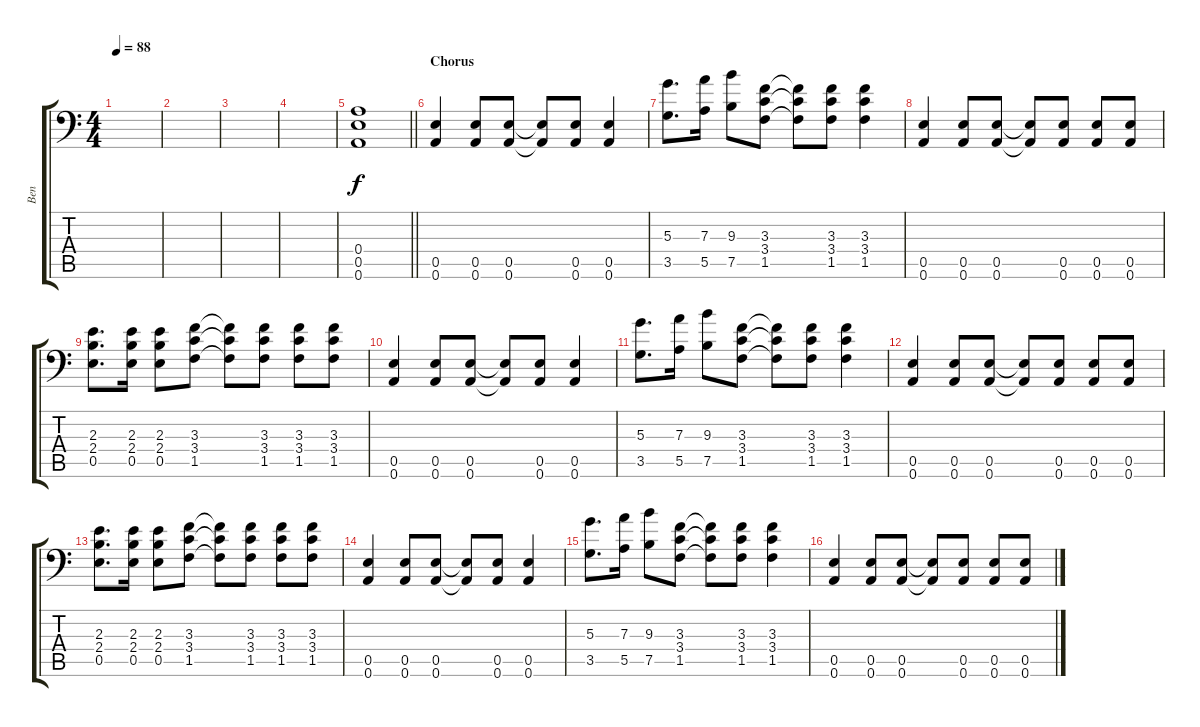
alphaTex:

\track ("Ben" "Ben") {instrument overdrivenguitar}
\staff {score tabs}
\tuning (B3 G3 D3 A2 E2 A1) {hide}
\ts (4 4)
\tempo 88
\clef f4
\ks c
|
|
|
|
\barLineRight lightlight
(0.4 0.5 0.6).1{volume 16} |
\section ("" "Chorus")
(0.5 0.6).4{volume 13} (0.5 0.6).8 (0.5 0.6).8 (0.5{t} 0.6{t}).8 (0.5 0.6).8 (0.5 0.6).4 |
(5.3 3.5).8{d} (7.3 5.5).16 (9.3 7.5).8 (3.3 3.4 1.5).8 (3.3{t} 3.4{t} 1.5{t}).8 (3.3 3.4 1.5).8 (3.3 3.4 1.5).4 |
(0.5 0.6).4 (0.5 0.6).8 (0.5 0.6).8 (0.5{t} 0.6{t}).8 (0.5 0.6).8 (0.5 0.6).8 (0.5 0.6).8 |
(2.3 2.4 0.5).8{d} (2.3 2.4 0.5).16 (2.3 2.4 0.5).8 (3.3 3.4 1.5).8 (3.3{t} 3.4{t} 1.5{t}).8 (3.3 3.4 1.5).8 (3.3 3.4 1.5).8 (3.3 3.4 1.5).8 |
(0.5 0.6).4 (0.5 0.6).8 (0.5 0.6).8 (0.5{t} 0.6{t}).8 (0.5 0.6).8 (0.5 0.6).4 |
(5.3 3.5).8{d} (7.3 5.5).16 (9.3 7.5).8 (3.3 3.4 1.5).8 (3.3{t} 3.4{t} 1.5{t}).8 (3.3 3.4 1.5).8 (3.3 3.4 1.5).4 |
(0.5 0.6).4 (0.5 0.6).8 (0.5 0.6).8 (0.5{t} 0.6{t}).8 (0.5 0.6).8 (0.5 0.6).8 (0.5 0.6).8 |
(2.3 2.4 0.5).8{d} (2.3 2.4 0.5).16 (2.3 2.4 0.5).8 (3.3 3.4 1.5).8 (3.3{t} 3.4{t} 1.5{t}).8 (3.3 3.4 1.5).8 (3.3 3.4 1.5).8 (3.3 3.4 1.5).8 |
(0.5 0.6).4{volume 13} (0.5 0.6).8 (0.5 0.6).8 (0.5{t} 0.6{t}).8 (0.5 0.6).8 (0.5 0.6).4 |
(5.3 3.5).8{d} (7.3 5.5).16 (9.3 7.5).8 (3.3 3.4 1.5).8 (3.3{t} 3.4{t} 1.5{t}).8 (3.3 3.4 1.5).8 (3.3 3.4 1.5).4 |
(0.5 0.6).4 (0.5 0.6).8 (0.5 0.6).8 (0.5{t} 0.6{t}).8 (0.5 0.6).8 (0.5 0.6).8 (0.5 0.6).8
